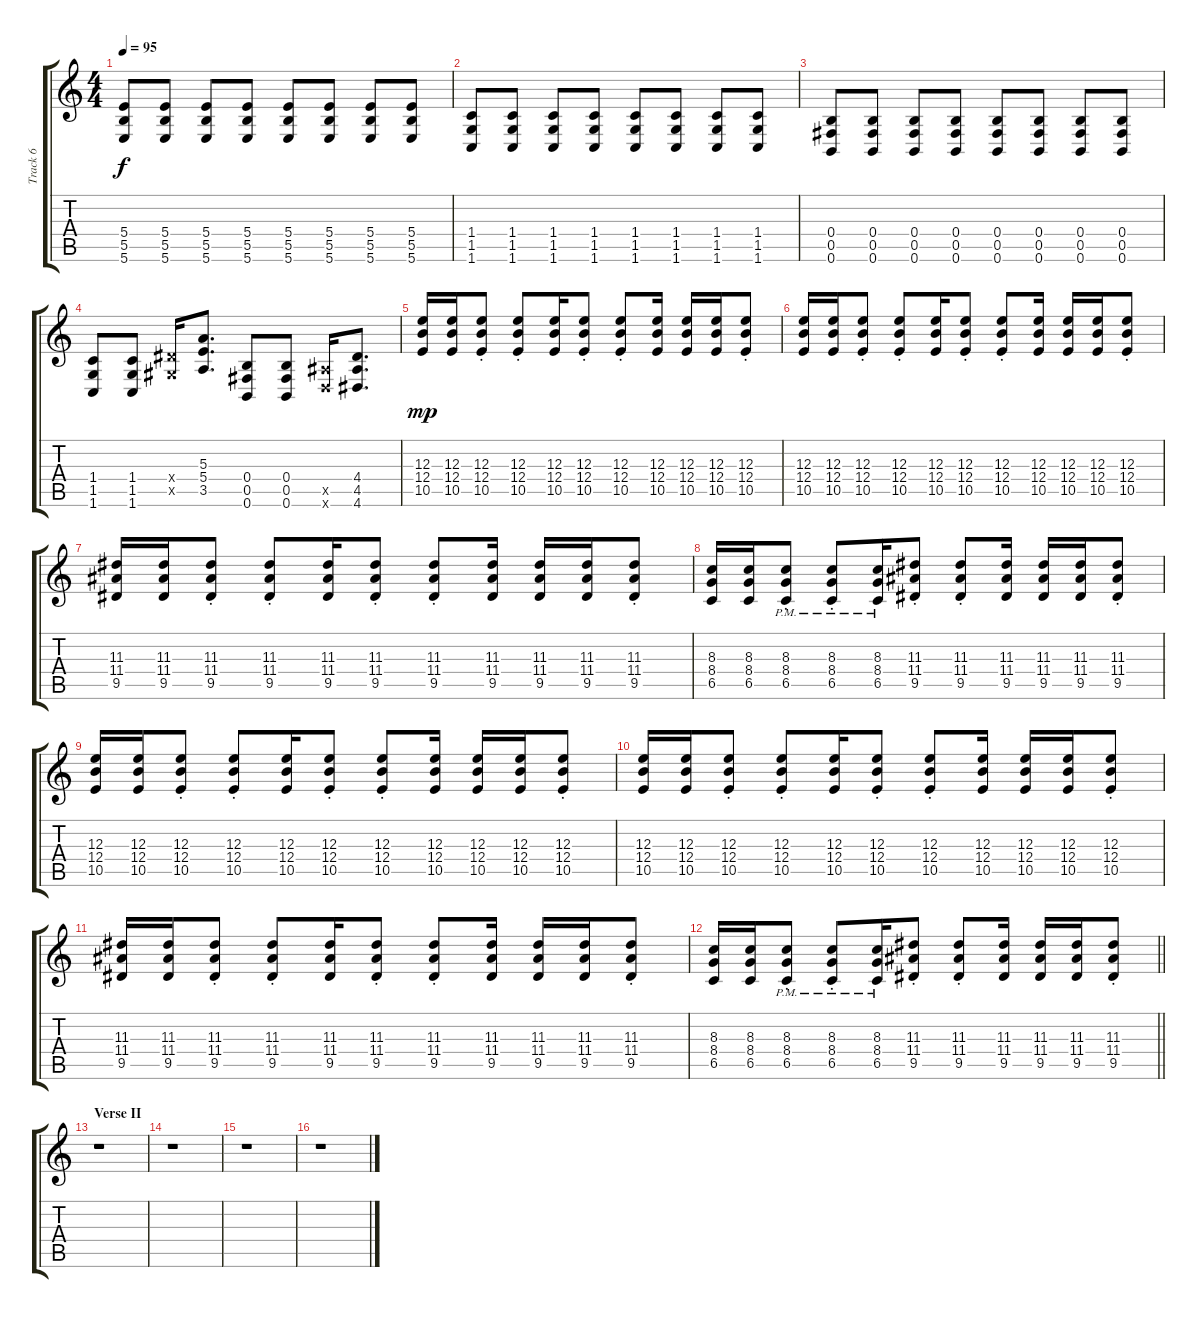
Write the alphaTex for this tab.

\track ("Track 6" "Track 6") {instrument distortionguitar}
\staff {score tabs}
\tuning (Db4 Ab3 E3 B2 Gb2 B1) {hide}
\ts (4 4)
\tempo 95
\clef g2
\ks c
(5.4 5.5 5.6).8{dy f} (5.4 5.5 5.6).8 (5.4 5.5 5.6).8 (5.4 5.5 5.6).8 (5.4 5.5 5.6).8 (5.4 5.5 5.6).8 (5.4 5.5 5.6).8 (5.4 5.5 5.6).8 |
(1.4 1.5 1.6).8 (1.4 1.5 1.6).8 (1.4 1.5 1.6).8 (1.4 1.5 1.6).8 (1.4 1.5 1.6).8 (1.4 1.5 1.6).8 (1.4 1.5 1.6).8 (1.4 1.5 1.6).8 |
(0.4 0.5 0.6).8 (0.4 0.5 0.6).8 (0.4 0.5 0.6).8 (0.4 0.5 0.6).8 (0.4 0.5 0.6).8 (0.4 0.5 0.6).8 (0.4 0.5 0.6).8 (0.4 0.5 0.6).8 |
(1.4 1.5 1.6).8 (1.4 1.5 1.6).8 (4.4{x} 2.5{x}).16 (5.3 5.4 3.5).8{d} (0.4 0.5 0.6).8 (0.4 0.5 0.6).8 (4.5{x} 3.6{x}).16 (4.4 4.5 4.6).8{d} |
(12.3 12.4 10.5).16{dy mp} (12.3 12.4 10.5).16 (12.3{st} 12.4{st} 10.5{st}).8 (12.3{st} 12.4{st} 10.5{st}).8 (12.3 12.4 10.5).16 (12.3{st} 12.4{st} 10.5{st}).8 (12.3{st} 12.4{st} 10.5{st}).8 (12.3 12.4 10.5).16 (12.3 12.4 10.5).16 (12.3 12.4 10.5).16 (12.3{st} 12.4{st} 10.5{st}).8 |
(12.3 12.4 10.5).16 (12.3 12.4 10.5).16 (12.3{st} 12.4{st} 10.5{st}).8 (12.3{st} 12.4{st} 10.5{st}).8 (12.3 12.4 10.5).16 (12.3{st} 12.4{st} 10.5{st}).8 (12.3{st} 12.4{st} 10.5{st}).8 (12.3 12.4 10.5).16 (12.3 12.4 10.5).16 (12.3 12.4 10.5).16 (12.3{st} 12.4{st} 10.5{st}).8 |
(11.3 11.4 9.5).16 (11.3 11.4 9.5).16 (11.3{st} 11.4{st} 9.5{st}).8 (11.3{st} 11.4{st} 9.5{st}).8 (11.3 11.4 9.5).16 (11.3{st} 11.4{st} 9.5{st}).8 (11.3{st} 11.4{st} 9.5{st}).8 (11.3 11.4 9.5).16 (11.3 11.4 9.5).16 (11.3 11.4 9.5).16 (11.3{st} 11.4{st} 9.5{st}).8 |
(8.3 8.4 6.5).16 (8.3 8.4 6.5).16 (8.3{pm st} 8.4{pm st} 6.5{pm st}).8 (8.3{pm st} 8.4{pm st} 6.5{pm st}).8 (8.3{pm} 8.4{pm} 6.5{pm}).16 (11.3{st} 11.4{st} 9.5{st}).8 (11.3{st} 11.4{st} 9.5{st}).8 (11.3 11.4 9.5).16 (11.3 11.4 9.5).16 (11.3 11.4 9.5).16 (11.3{st} 11.4{st} 9.5{st}).8 |
(12.3 12.4 10.5).16 (12.3 12.4 10.5).16 (12.3{st} 12.4{st} 10.5{st}).8 (12.3{st} 12.4{st} 10.5{st}).8 (12.3 12.4 10.5).16 (12.3{st} 12.4{st} 10.5{st}).8 (12.3{st} 12.4{st} 10.5{st}).8 (12.3 12.4 10.5).16 (12.3 12.4 10.5).16 (12.3 12.4 10.5).16 (12.3{st} 12.4{st} 10.5{st}).8 |
(12.3 12.4 10.5).16 (12.3 12.4 10.5).16 (12.3{st} 12.4{st} 10.5{st}).8 (12.3{st} 12.4{st} 10.5{st}).8 (12.3 12.4 10.5).16 (12.3{st} 12.4{st} 10.5{st}).8 (12.3{st} 12.4{st} 10.5{st}).8 (12.3 12.4 10.5).16 (12.3 12.4 10.5).16 (12.3 12.4 10.5).16 (12.3{st} 12.4{st} 10.5{st}).8 |
(11.3 11.4 9.5).16 (11.3 11.4 9.5).16 (11.3{st} 11.4{st} 9.5{st}).8 (11.3{st} 11.4{st} 9.5{st}).8 (11.3 11.4 9.5).16 (11.3{st} 11.4{st} 9.5{st}).8 (11.3{st} 11.4{st} 9.5{st}).8 (11.3 11.4 9.5).16 (11.3 11.4 9.5).16 (11.3 11.4 9.5).16 (11.3{st} 11.4{st} 9.5{st}).8 |
\barLineRight lightlight
(8.3 8.4 6.5).16 (8.3 8.4 6.5).16 (8.3{pm st} 8.4{pm st} 6.5{pm st}).8 (8.3{pm st} 8.4{pm st} 6.5{pm st}).8 (8.3{pm} 8.4{pm} 6.5{pm}).16 (11.3{st} 11.4{st} 9.5{st}).8 (11.3{st} 11.4{st} 9.5{st}).8 (11.3 11.4 9.5).16 (11.3 11.4 9.5).16 (11.3 11.4 9.5).16 (11.3{st} 11.4{st} 9.5{st}).8 |
\section ("" "Verse II")
r.1 |
r.1 |
r.1 |
r.1
